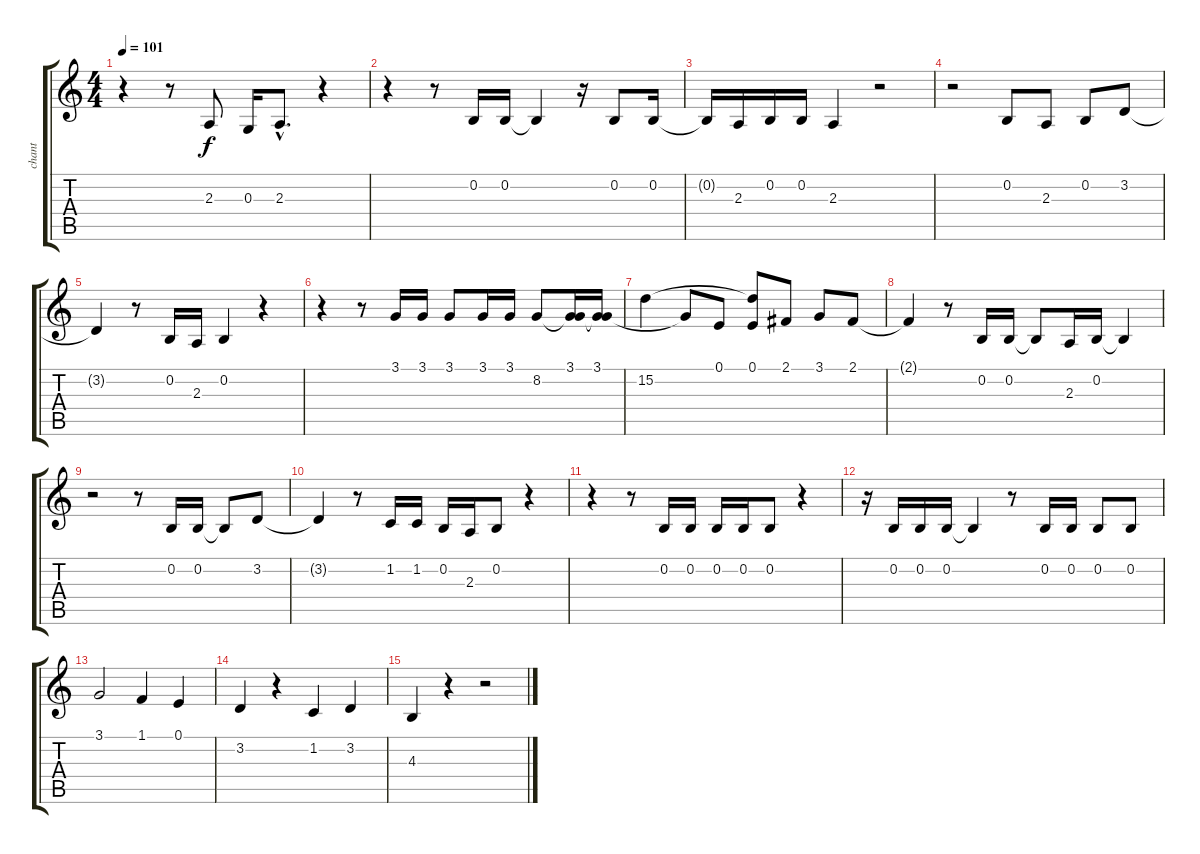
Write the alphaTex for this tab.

\track ("chant" "chant") {instrument orchestralharp}
\staff {score tabs}
\tuning (E4 B3 G3 D3 A2 E2) {hide}
\ts (4 4)
\tempo 101
\clef g2
\ks c
r.4{dy f} r.8 2.3.8 0.3.16 2.3{hac}.8{d} r.4 |
r.4 r.8 0.2.16 0.2.16 0.2{t}.4 r.16 0.2.8 0.2.16 |
0.2{t}.16 2.3.16 0.2.16 0.2.16 2.3.4 r.2 |
r.2 0.2.8 2.3.8 0.2.8 3.2.8 |
3.2{t}.4 r.8 0.2.16 2.3.16 0.2.4 r.4 |
r.4 r.8 3.1.16 3.1.16 3.1.8 3.1.16 3.1.16 8.2.8 (3.1 8.2{t}).16 (3.1 8.2{t}).16 |
15.2.4 3.1{t}.8 0.1.8 (0.1 15.2{t}).8 2.1.8 3.1.8 2.1.8 |
2.1{t}.4 r.8 0.2.16 0.2.16 0.2{t}.8 2.3.16 0.2.16 0.2{t}.4 |
r.2 r.8 0.2.16 0.2.16 0.2{t}.8 3.2.8 |
3.2{t}.4 r.8 1.2.16 1.2.16 0.2.16 2.3.16 0.2.8 r.4 |
r.4 r.8 0.2.16 0.2.16 0.2.16 0.2.16 0.2.8 r.4 |
r.16 0.2.16 0.2.16 0.2.16 0.2{t}.4 r.8 0.2.16 0.2.16 0.2.8 0.2.8 |
3.1.2 1.1.4 0.1.4 |
3.2.4 r.4 1.2.4 3.2.4 |
4.3.4 r.4 r.2
